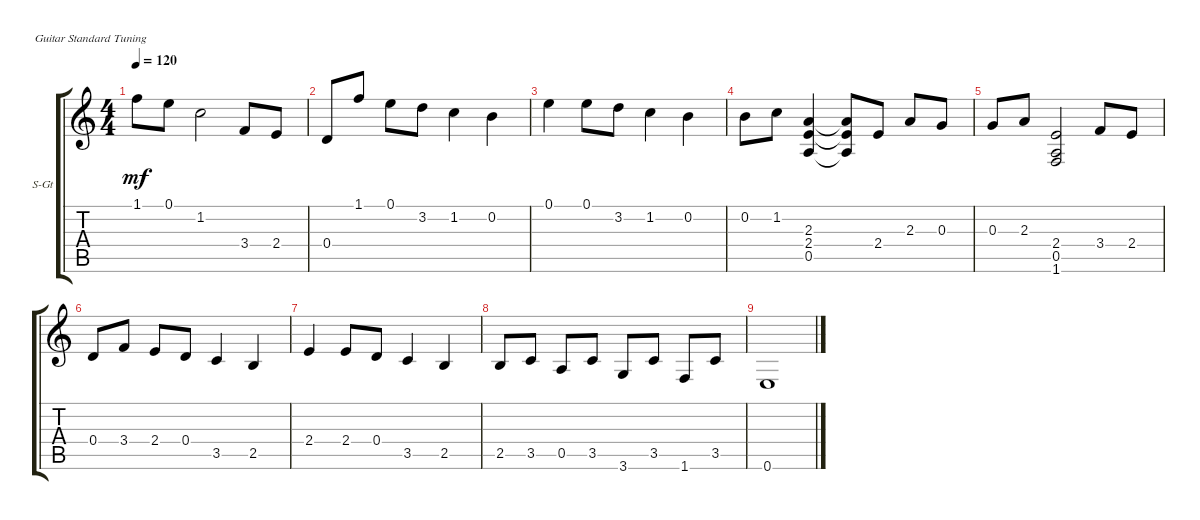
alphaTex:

\defaultSystemsLayout 4
\bracketExtendMode groupsimilarinstruments
\firstSystemTrackNameOrientation horizontal
\otherSystemsTrackNameOrientation horizontal
\track ("Steel Guitar" "S-Gt") {instrument acousticguitarsteel}
\staff {score tabs}
\tuning (E4 B3 G3 D3 A2 E2)
\ts (4 4)
\tempo 120
\clef g2
\ks c
1.1.8{dy mf} 0.1.8 1.2.2 3.4.8 2.4.8 |
0.4.8 1.1.8 0.1.8 3.2.8 1.2.4 0.2.4 |
0.1.4 0.1.8 3.2.8 1.2.4 0.2.4 |
0.2.8 1.2.8 (2.3 2.4 0.5).4 (0.5{t} 2.4{t} 2.3{t}).8 2.4.8 2.3.8 0.3.8 |
0.3.8 2.3.8 (2.4 0.5 1.6).2 3.4.8 2.4.8 |
0.4.8 3.4.8 2.4.8 0.4.8 3.5.4 2.5.4 |
2.4.4 2.4.8 0.4.8 3.5.4 2.5.4 |
2.5.8 3.5.8 0.5.8 3.5.8 3.6.8 3.5.8 1.6.8 3.5.8 |
0.6.1
